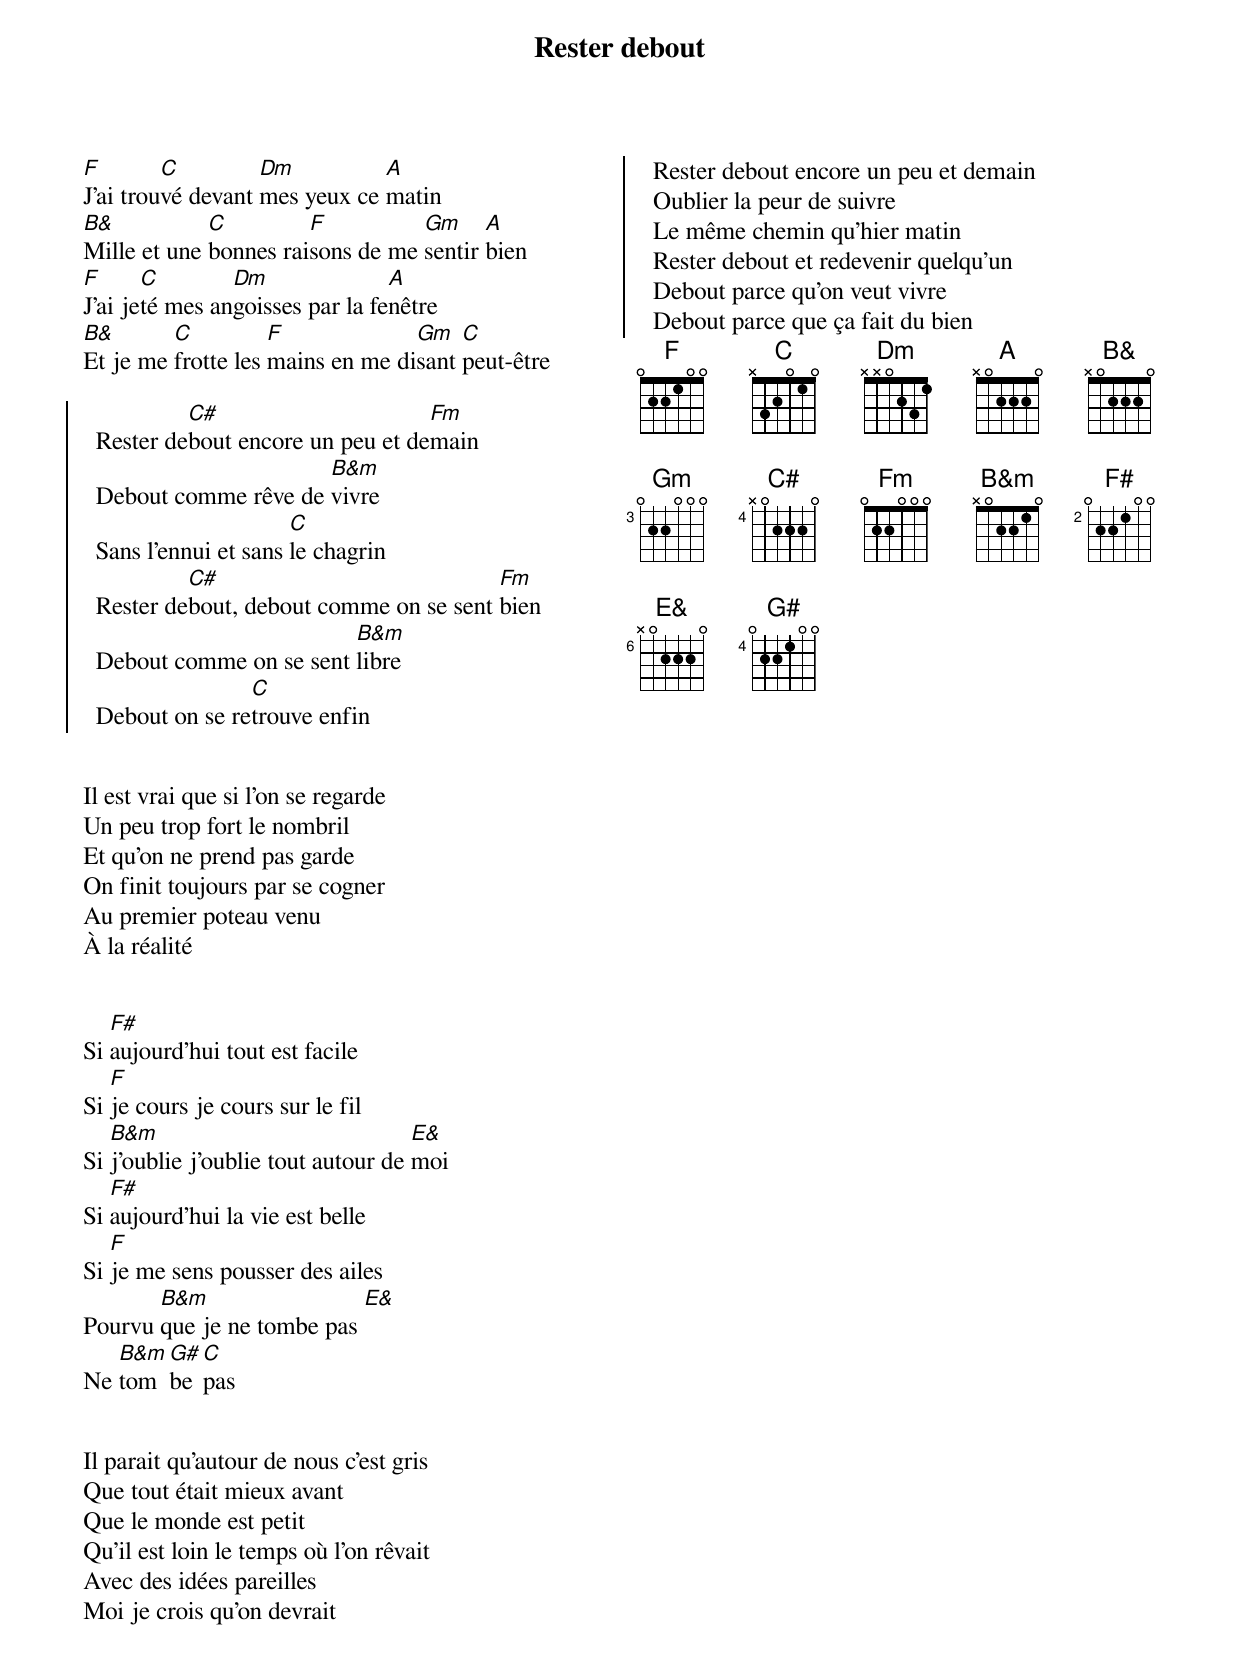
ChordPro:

{title: Rester debout}
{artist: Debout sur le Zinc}
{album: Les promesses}
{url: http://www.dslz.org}
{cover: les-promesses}
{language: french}
{columns: 2}
{define: F base-fret 1 frets 0 2 2 1 0 0}
{define: C frets X 3 2 0 1 0}
{define: Dm frets X X 0 2 3 1}
{define: A frets X 0 2 2 2 0}
{define: B& base-fret 1 frets X 0 2 2 2 0}
{define: Gm base-fret 3 frets 0 2 2 0 0 0}
{define: C# base-fret 4 frets X 0 2 2 2 0}
{define: Fm base-fret 1 frets 0 2 2 0 0 0}
{define: B&m base-fret 1 frets X 0 2 2 1 0}
{define: F# base-fret 2 frets 0 2 2 1 0 0}
{define: E& base-fret 6 frets X 0 2 2 2 0}
{define: G# base-fret 4 frets 0 2 2 1 0 0}


[F]J'ai trou[C]vé devant [Dm]mes yeux ce [A]matin
[B&]Mille et une [C]bonnes rai[F]sons de me [Gm]sentir [A]bien
[F]J'ai je[C]té mes an[Dm]goisses par la fe[A]nêtre
[B&]Et je me [C]frotte les [F]mains en me di[Gm]sant [C]peut-être

{start_of_chorus}
  Rester de[C#]bout encore un peu et de[Fm]main
  Debout comme rêve de [B&m]vivre
  Sans l'ennui et sans [C]le chagrin
  Rester de[C#]bout, debout comme on se sent [Fm]bien
  Debout comme on se sent [B&m]libre
  Debout on se re[C]trouve enfin
{end_of_chorus}


Il est vrai que si l'on se regarde
Un peu trop fort le nombril
Et qu'on ne prend pas garde
On finit toujours par se cogner
Au premier poteau venu
À la réalité


Si [F#]aujourd'hui tout est facile
Si [F]je cours je cours sur le fil
Si [B&m]j'oublie j'oublie tout autour de [E&]moi
Si [F#]aujourd'hui la vie est belle
Si [F]je me sens pousser des ailes
Pourvu [B&m]que je ne tombe pas [E&]
Ne [B&m]tom[G#]be [C]pas


Il parait qu'autour de nous c'est gris
Que tout était mieux avant
Que le monde est petit
Qu'il est loin le temps où l'on rêvait
Avec des idées pareilles
Moi je crois qu'on devrait

{start_of_chorus}
  Rester debout encore un peu et demain
  Oublier la peur de suivre
  Le même chemin qu'hier matin
  Rester debout et redevenir quelqu'un
  Debout parce qu'on veut vivre
  Debout parce que ça fait du bien
{end_of_chorus}
